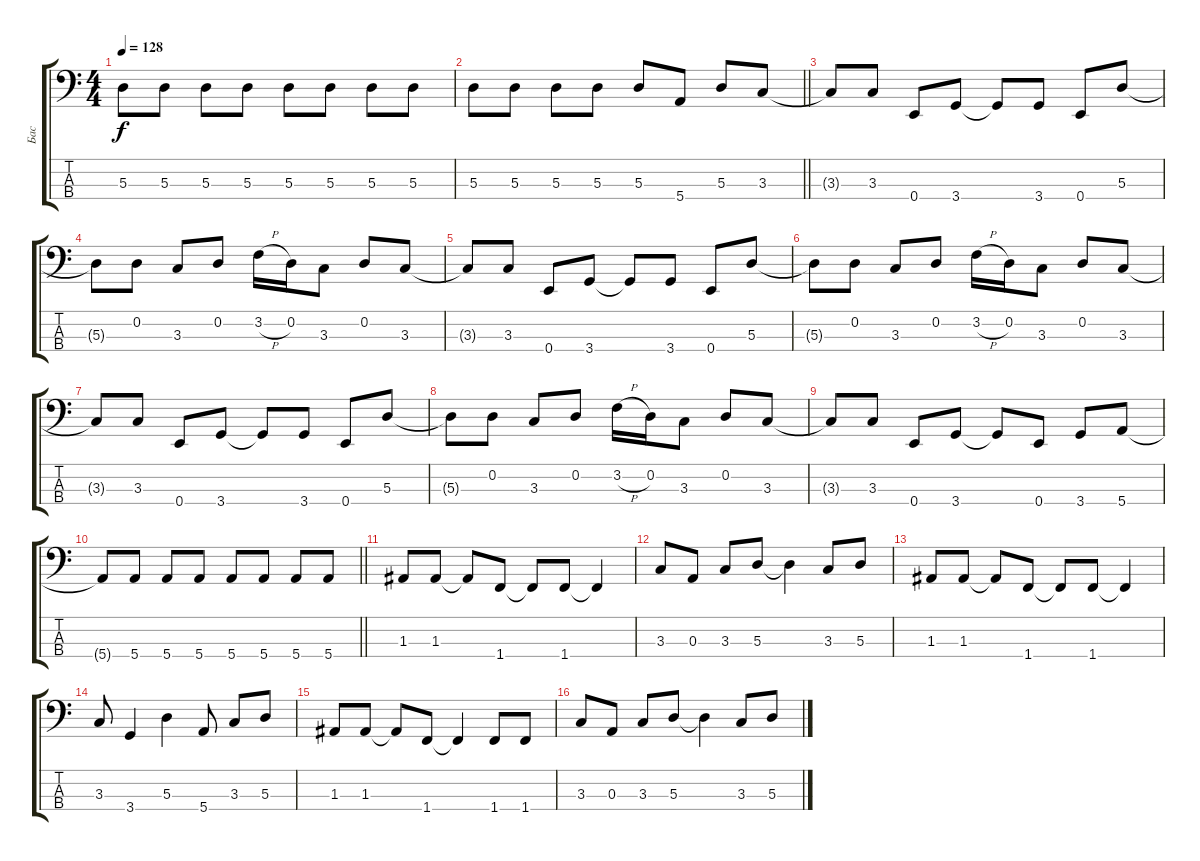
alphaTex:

\track ("Бас" "Бас") {instrument electricbassfinger}
\staff {score tabs}
\tuning (G2 D2 A1 E1) {hide}
\ts (4 4)
\tempo 128
\clef f4
\ks c
5.3.8{dy f} 5.3.8 5.3.8 5.3.8 5.3.8 5.3.8 5.3.8 5.3.8 |
\barLineRight lightlight
5.3.8 5.3.8 5.3.8 5.3.8 5.3.8 5.4.8 5.3.8 3.3.8 |
3.3{t}.8 3.3.8 0.4.8 3.4.8 3.4{t}.8 3.4.8 0.4.8 5.3.8 |
5.3{t}.8 0.2.8 3.3.8 0.2.8 3.2{h}.16 0.2.16 3.3.8 0.2.8 3.3.8 |
3.3{t}.8 3.3.8 0.4.8 3.4.8 3.4{t}.8 3.4.8 0.4.8 5.3.8 |
5.3{t}.8 0.2.8 3.3.8 0.2.8 3.2{h}.16 0.2.16 3.3.8 0.2.8 3.3.8 |
3.3{t}.8 3.3.8 0.4.8 3.4.8 3.4{t}.8 3.4.8 0.4.8 5.3.8 |
5.3{t}.8 0.2.8 3.3.8 0.2.8 3.2{h}.16 0.2.16 3.3.8 0.2.8 3.3.8 |
3.3{t}.8 3.3.8 0.4.8 3.4.8 3.4{t}.8 0.4.8 3.4.8 5.4.8 |
\barLineRight lightlight
5.4{t}.8 5.4.8 5.4.8 5.4.8 5.4.8 5.4.8 5.4.8 5.4.8 |
1.3.8 1.3.8 1.3{t}.8 1.4.8 1.4{t}.8 1.4.8 1.4{t}.4 |
3.3.8 0.3.8 3.3.8 5.3.8 5.3{t}.4 3.3.8 5.3.8 |
1.3.8 1.3.8 1.3{t}.8 1.4.8 1.4{t}.8 1.4.8 1.4{t}.4 |
3.3.8 3.4.4 5.3.4 5.4.8 3.3.8 5.3.8 |
1.3.8 1.3.8 1.3{t}.8 1.4.8 1.4{t}.4 1.4.8 1.4.8 |
3.3.8 0.3.8 3.3.8 5.3.8 5.3{t}.4 3.3.8 5.3.8
